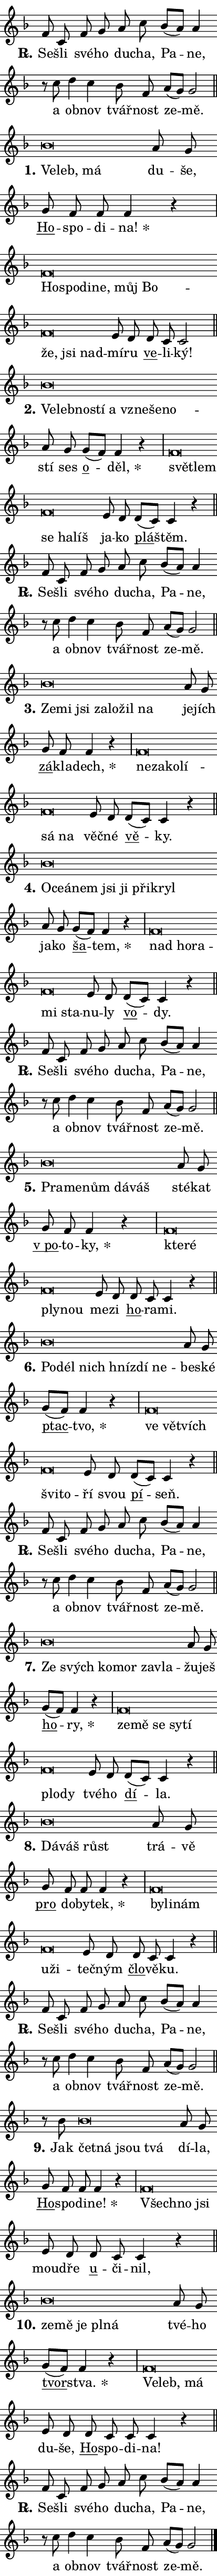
\version "2.24.0"
\header { tagline = "" }
\paper {
  indent = 0\cm
  top-margin = 0\cm
  right-margin = 0\cm
  bottom-margin = 0\cm
  left-margin = 0\cm
  paper-width = 7\cm
  page-breaking = #ly:one-page-breaking
  system-system-spacing.basic-distance = #11
  score-system-spacing.basic-distance = #11
  ragged-last = ##f
}


%% Author: Thomas Morley
%% https://lists.gnu.org/archive/html/lilypond-user/2020-05/msg00002.html
#(define (line-position grob)
"Returns position of @var[grob} in current system:
   @code{'start}, if at first time-step
   @code{'end}, if at last time-step
   @code{'middle} otherwise
"
  (let* ((col (ly:item-get-column grob))
         (ln (ly:grob-object col 'left-neighbor))
         (rn (ly:grob-object col 'right-neighbor))
         (col-to-check-left (if (ly:grob? ln) ln col))
         (col-to-check-right (if (ly:grob? rn) rn col))
         (break-dir-left
           (and
             (ly:grob-property col-to-check-left 'non-musical #f)
             (ly:item-break-dir col-to-check-left)))
         (break-dir-right
           (and
             (ly:grob-property col-to-check-right 'non-musical #f)
             (ly:item-break-dir col-to-check-right))))
        (cond ((eqv? 1 break-dir-left) 'start)
              ((eqv? -1 break-dir-right) 'end)
              (else 'middle))))

#(define (tranparent-at-line-position vctor)
  (lambda (grob)
  "Relying on @code{line-position} select the relevant enry from @var{vctor}.
Used to determine transparency,"
    (case (line-position grob)
      ((end) (not (vector-ref vctor 0)))
      ((middle) (not (vector-ref vctor 1)))
      ((start) (not (vector-ref vctor 2))))))

noteHeadBreakVisibility =
#(define-music-function (break-visibility)(vector?)
"Makes @code{NoteHead}s transparent relying on @var{break-visibility}"
#{
  \override NoteHead.transparent =
    #(tranparent-at-line-position break-visibility)
#})

#(define delete-ledgers-for-transparent-note-heads
  (lambda (grob)
    "Reads whether a @code{NoteHead} is transparent.
If so this @code{NoteHead} is removed from @code{'note-heads} from
@var{grob}, which is supposed to be @code{LedgerLineSpanner}.
As a result ledgers are not printed for this @code{NoteHead}"
    (let* ((nhds-array (ly:grob-object grob 'note-heads))
           (nhds-list
             (if (ly:grob-array? nhds-array)
                 (ly:grob-array->list nhds-array)
                 '()))
           ;; Relies on the transparent-property being done before
           ;; Staff.LedgerLineSpanner.after-line-breaking is executed.
           ;; This is fragile ...
           (to-keep
             (remove
               (lambda (nhd)
                 (ly:grob-property nhd 'transparent #f))
               nhds-list)))
      ;; TODO find a better method to iterate over grob-arrays, similiar
      ;; to filter/remove etc for lists
      ;; For now rebuilt from scratch
      (set! (ly:grob-object grob 'note-heads)  '())
      (for-each
        (lambda (nhd)
          (ly:pointer-group-interface::add-grob grob 'note-heads nhd))
        to-keep))))

hideNotes = {
  \noteHeadBreakVisibility #begin-of-line-visible
}
unHideNotes = {
  \noteHeadBreakVisibility #all-visible
}

% work-around for resetting accidentals
% https://lilypond.org/doc/v2.23/Documentation/notation/displaying-rhythms#unmetered-music
cadenzaMeasure = {
  \cadenzaOff
  \partial 1024 s1024
  \cadenzaOn
}

#(define-markup-command (accent layout props text) (markup?)
  "Underline accented syllable"
  (interpret-markup layout props
    #{\markup \override #'(offset . 4.3) \underline { #text }#}))

responsum = \markup \concat {
  "R" \hspace #-1.05 \path #0.1 #'((moveto 0 0.07) (lineto 0.9 0.8)) \hspace #0.05 "."
}

\layout {
    \context {
        \Staff
        \remove "Time_signature_engraver"
        \override LedgerLineSpanner.after-line-breaking = #delete-ledgers-for-transparent-note-heads
    }
    \context {
        \Voice {
            \override NoteHead.output-attributes = #'((class . "notehead"))
            \override Hairpin.height = #0.55
        }
    }
    \context {
        \Lyrics {
            \override StanzaNumber.output-attributes = #'((class . "stanzanumber"))
            \override LyricSpace.minimum-distance = #0.9
            \override LyricText.font-name = #"TeX Gyre Schola"
            \override LyricText.font-size = 1
            \override StanzaNumber.font-name = #"TeX Gyre Schola Bold"
            \override StanzaNumber.font-size = 1
        }
    }
}

% magnetic-lyrics.ily
%
%   written by
%     Jean Abou Samra <jean@abou-samra.fr>
%     Werner Lemberg <wl@gnu.org>
%
%   adapted by
%     Jiri Hon <jiri.hon@gmail.com>
%
% Version 2022-Apr-15

% https://www.mail-archive.com/lilypond-user@gnu.org/msg149350.html

#(define (Left_hyphen_pointer_engraver context)
   "Collect syllable-hyphen-syllable occurrences in lyrics and store
them in properties.  This engraver only looks to the left.  For
example, if the lyrics input is @code{foo -- bar}, it does the
following.

@itemize @bullet
@item
Set the @code{text} property of the @code{LyricHyphen} grob between
@q{foo} and @q{bar} to @code{foo}.

@item
Set the @code{left-hyphen} property of the @code{LyricText} grob with
text @q{foo} to the @code{LyricHyphen} grob between @q{foo} and
@q{bar}.
@end itemize

Use this auxiliary engraver in combination with the
@code{lyric-@/text::@/apply-@/magnetic-@/offset!} hook."
   (let ((hyphen #f)
         (text #f))
     (make-engraver
      (acknowledgers
       ((lyric-syllable-interface engraver grob source-engraver)
        (set! text grob)))
      (end-acknowledgers
       ((lyric-hyphen-interface engraver grob source-engraver)
        ;(when (not (grob::has-interface grob 'lyric-space-interface))
          (set! hyphen grob)));)
      ((stop-translation-timestep engraver)
       (when (and text hyphen)
         (ly:grob-set-object! text 'left-hyphen hyphen))
       (set! text #f)
       (set! hyphen #f)))))

#(define (lyric-text::apply-magnetic-offset! grob)
   "If the space between two syllables is less than the value in
property @code{LyricText@/.details@/.squash-threshold}, move the right
syllable to the left so that it gets concatenated with the left
syllable.

Use this function as a hook for
@code{LyricText@/.after-@/line-@/breaking} if the
@code{Left_@/hyphen_@/pointer_@/engraver} is active."
   (let ((hyphen (ly:grob-object grob 'left-hyphen #f)))
     (when hyphen
       (let ((left-text (ly:spanner-bound hyphen LEFT)))
         (when (grob::has-interface left-text 'lyric-syllable-interface)
           (let* ((common (ly:grob-common-refpoint grob left-text X))
                  (this-x-ext (ly:grob-extent grob common X))
                  (left-x-ext
                   (begin
                     ;; Trigger magnetism for left-text.
                     (ly:grob-property left-text 'after-line-breaking)
                     (ly:grob-extent left-text common X)))
                  ;; `delta` is the gap width between two syllables.
                  (delta (- (interval-start this-x-ext)
                            (interval-end left-x-ext)))
                  (details (ly:grob-property grob 'details))
                  (threshold (assoc-get 'squash-threshold details 0.2)))
             (when (< delta threshold)
               (let* (;; We have to manipulate the input text so that
                      ;; ligatures crossing syllable boundaries are not
                      ;; disabled.  For languages based on the Latin
                      ;; script this is essentially a beautification.
                      ;; However, for non-Western scripts it can be a
                      ;; necessity.
                      (lt (ly:grob-property left-text 'text))
                      (rt (ly:grob-property grob 'text))
                      (is-space (grob::has-interface hyphen 'lyric-space-interface))
                      (space (if is-space " " ""))
                      (space-markup (grob-interpret-markup grob " "))
                      (space-size (interval-length (ly:stencil-extent space-markup X)))
                      (extra-delta (if is-space space-size 0))
                      ;; Append new syllable.
                      (ltrt-space (if (and (string? lt) (string? rt))
                                (string-append lt space rt)
                                (make-concat-markup (list lt space rt))))
                      ;; Right-align `ltrt` to the right side.
                      (ltrt-space-markup (grob-interpret-markup
                               grob
                               (make-translate-markup
                                (cons (interval-length this-x-ext) 0)
                                (make-right-align-markup ltrt-space)))))
                 (begin
                   ;; Don't print `left-text`.
                   (ly:grob-set-property! left-text 'stencil #f)
                   ;; Set text and stencil (which holds all collected
                   ;; syllables so far) and shift it to the left.
                   (ly:grob-set-property! grob 'text ltrt-space)
                   (ly:grob-set-property! grob 'stencil ltrt-space-markup)
                   (ly:grob-translate-axis! grob (- (- delta extra-delta)) X))))))))))


#(define (lyric-hyphen::displace-bounds-first grob)
   ;; Make very sure this callback isn't triggered too early.
   (let ((left (ly:spanner-bound grob LEFT))
         (right (ly:spanner-bound grob RIGHT)))
     (ly:grob-property left 'after-line-breaking)
     (ly:grob-property right 'after-line-breaking)
     (ly:lyric-hyphen::print grob)))

squashThreshold = #0.4

\layout {
  \context {
    \Lyrics
    \consists #Left_hyphen_pointer_engraver
    \override LyricText.after-line-breaking =
      #lyric-text::apply-magnetic-offset!
    \override LyricHyphen.stencil = #lyric-hyphen::displace-bounds-first
    \override LyricText.details.squash-threshold = \squashThreshold
    \override LyricHyphen.minimum-distance = 0
    \override LyricHyphen.minimum-length = \squashThreshold
  }
}

squash = \override LyricText.details.squash-threshold = 9999
unSquash = \override LyricText.details.squash-threshold = \squashThreshold

left = \override LyricText.self-alignment-X = #LEFT
unLeft = \revert LyricText.self-alignment-X

starOffset = #(lambda (grob) 
                (let ((x_offset (ly:self-alignment-interface::aligned-on-x-parent grob)))
                  (if (= x_offset 0) 0 (+ x_offset 1.2))))

star = #(define-music-function (syllable)(string?)
"Append star separator at the end of a syllable"
#{
  \once \override LyricText.X-offset = #starOffset
  \lyricmode { \markup {
    #syllable
    \override #'((font-name . "TeX Gyre Schola Bold")) \hspace #0.2 \lower #0.65 \larger "*"
  } }
#})

starAccent = #(define-music-function (syllable)(string?)
"Append star separator at the end of a syllable and make accent"
#{
  \once \override LyricText.X-offset = #starOffset
  \lyricmode { \markup {
    \accent #syllable
    \override #'((font-name . "TeX Gyre Schola Bold")) \hspace #0.2 \lower #0.65 \larger "*"
  } }
#})

breath = #(define-music-function (syllable)(string?)
"Append breathing indicator at the end of a syllable"
#{
  \lyricmode { \markup { #syllable "+" } }
#})

optionalBreath = #(define-music-function (syllable)(string?)
"Append optional breathing indicator at the end of a syllable"
#{
  \lyricmode { \markup { #syllable "(+)" } }
#})


\score {
    <<
        \new Voice = "melody" { \cadenzaOn \key f \major \relative { f'8 c f g a c \bar "" bes[( a)] a4 \bar "" r8 c d4 c \bar "" bes8 f \bar "" a[( g)] g2 \cadenzaMeasure \bar "||" \break } }
        \new Lyrics \lyricsto "melody" { \lyricmode { \set stanza = \responsum
Se -- šli své -- ho du -- cha, Pa -- ne, a ob -- nov tvář -- nost ze -- mě. } }
    >>
    \layout {}
}

\score {
    <<
        \new Voice = "melody" { \cadenzaOn \key f \major \relative { bes'\breve*1/16 \hideNotes \breve*1/16 \breve*1/16 \bar "" \unHideNotes a8 g \bar "" g f f f4 r \cadenzaMeasure \bar "|" f\breve*1/16 \hideNotes \breve*1/16 \bar "" \breve*1/16 \bar "" \breve*1/16 \bar "" \breve*1/16 \bar "" \breve*1/16 \bar "" \breve*1/16 \bar "" \breve*1/16 \breve*1/16 \bar "" \unHideNotes e8 d \bar "" d c c2 \cadenzaMeasure \bar "||" \break } }
        \new Lyrics \lyricsto "melody" { \lyricmode { \set stanza = "1."
\left Ve -- \squash leb, má \unLeft \unSquash du -- še, \markup \accent Ho -- spo -- di -- \star na! \left Ho -- \squash spo -- di -- ne, můj Bo -- že, jsi nad -- \unLeft \unSquash mí -- ru \markup \accent ve -- li -- ký! } }
    >>
    \layout {}
}

\score {
    <<
        \new Voice = "melody" { \cadenzaOn \key f \major \relative { bes'\breve*1/16 \hideNotes \breve*1/16 \bar "" \breve*1/16 \bar "" \breve*1/16 \bar "" \breve*1/16 \bar "" \breve*1/16 \bar "" \breve*1/16 \breve*1/16 \bar "" \unHideNotes a8 g \bar "" g[( f)] f4 r \cadenzaMeasure \bar "|" f\breve*1/16 \hideNotes \breve*1/16 \bar "" \breve*1/16 \bar "" \breve*1/16 \breve*1/16 \bar "" \unHideNotes e8 d \bar "" d[( c)] c4 r \cadenzaMeasure \bar "||" \break } }
        \new Lyrics \lyricsto "melody" { \lyricmode { \set stanza = "2."
\left Ve -- \squash leb -- no -- stí a vzne -- še -- no -- \unLeft \unSquash stí ses \markup \accent o -- \star děl, \left svě -- \squash tlem se ha -- líš \unLeft \unSquash ja -- ko \markup \accent plá -- štěm. } }
    >>
    \layout {}
}

\score {
    <<
        \new Voice = "melody" { \cadenzaOn \key f \major \relative { f'8 c f g a c \bar "" bes[( a)] a4 \bar "" r8 c d4 c \bar "" bes8 f \bar "" a[( g)] g2 \cadenzaMeasure \bar "||" \break } }
        \new Lyrics \lyricsto "melody" { \lyricmode { \set stanza = \responsum
Se -- šli své -- ho du -- cha, Pa -- ne, a ob -- nov tvář -- nost ze -- mě. } }
    >>
    \layout {}
}

\score {
    <<
        \new Voice = "melody" { \cadenzaOn \key f \major \relative { bes'\breve*1/16 \hideNotes \breve*1/16 \bar "" \breve*1/16 \bar "" \breve*1/16 \bar "" \breve*1/16 \bar "" \breve*1/16 \breve*1/16 \bar "" \unHideNotes a8 g \bar "" g f f4 r \cadenzaMeasure \bar "|" f\breve*1/16 \hideNotes \breve*1/16 \bar "" \breve*1/16 \bar "" \breve*1/16 \bar "" \breve*1/16 \breve*1/16 \bar "" \unHideNotes e8 d \bar "" d[( c)] c4 r \cadenzaMeasure \bar "||" \break } }
        \new Lyrics \lyricsto "melody" { \lyricmode { \set stanza = "3."
\left Ze -- \squash mi jsi za -- lo -- žil na \unLeft \unSquash je -- jích \markup \accent zá -- kla -- \star dech, \left ne -- \squash za -- ko -- lí -- sá na \unLeft \unSquash věč -- né \markup \accent vě -- ky. } }
    >>
    \layout {}
}

\score {
    <<
        \new Voice = "melody" { \cadenzaOn \key f \major \relative { bes'\breve*1/16 \hideNotes \breve*1/16 \bar "" \breve*1/16 \bar "" \breve*1/16 \bar "" \breve*1/16 \bar "" \breve*1/16 \bar "" \breve*1/16 \breve*1/16 \bar "" \unHideNotes a8 g \bar "" g[( f)] f4 r \cadenzaMeasure \bar "|" f\breve*1/16 \hideNotes \breve*1/16 \bar "" \breve*1/16 \bar "" \breve*1/16 \breve*1/16 \bar "" \unHideNotes e8 d \bar "" d[( c)] c4 r \cadenzaMeasure \bar "||" \break } }
        \new Lyrics \lyricsto "melody" { \lyricmode { \set stanza = "4."
\left O -- \squash ce -- á -- nem jsi ji při -- kryl \unLeft \unSquash ja -- ko \markup \accent ša -- \star tem, \left nad \squash ho -- ra -- mi sta -- \unLeft \unSquash nu -- ly \markup \accent vo -- dy. } }
    >>
    \layout {}
}

\score {
    <<
        \new Voice = "melody" { \cadenzaOn \key f \major \relative { f'8 c f g a c \bar "" bes[( a)] a4 \bar "" r8 c d4 c \bar "" bes8 f \bar "" a[( g)] g2 \cadenzaMeasure \bar "||" \break } }
        \new Lyrics \lyricsto "melody" { \lyricmode { \set stanza = \responsum
Se -- šli své -- ho du -- cha, Pa -- ne, a ob -- nov tvář -- nost ze -- mě. } }
    >>
    \layout {}
}

\score {
    <<
        \new Voice = "melody" { \cadenzaOn \key f \major \relative { bes'\breve*1/16 \hideNotes \breve*1/16 \bar "" \breve*1/16 \bar "" \breve*1/16 \breve*1/16 \bar "" \unHideNotes a8 g \bar "" g f f4 r \cadenzaMeasure \bar "|" f\breve*1/16 \hideNotes \breve*1/16 \bar "" \breve*1/16 \breve*1/16 \bar "" \unHideNotes e8 d \bar "" d c c4 r \cadenzaMeasure \bar "||" \break } }
        \new Lyrics \lyricsto "melody" { \lyricmode { \set stanza = "5."
\left Pra -- \squash me -- nům dá -- váš \unLeft \unSquash sté -- kat \markup \accent "v po" -- to -- \star ky, \left kte -- \squash ré ply -- nou \unLeft \unSquash me -- zi \markup \accent ho -- ra -- mi. } }
    >>
    \layout {}
}

\score {
    <<
        \new Voice = "melody" { \cadenzaOn \key f \major \relative { bes'\breve*1/16 \hideNotes \breve*1/16 \bar "" \breve*1/16 \bar "" \breve*1/16 \bar "" \breve*1/16 \breve*1/16 \bar "" \unHideNotes a8 g \bar "" g[( f)] f4 r \cadenzaMeasure \bar "|" f\breve*1/16 \hideNotes \breve*1/16 \bar "" \breve*1/16 \bar "" \breve*1/16 \breve*1/16 \bar "" \unHideNotes e8 d \bar "" d[( c)] c4 r \cadenzaMeasure \bar "||" \break } }
        \new Lyrics \lyricsto "melody" { \lyricmode { \set stanza = "6."
\left Po -- \squash dél nich hníz -- dí ne -- \unLeft \unSquash be -- ské \markup \accent ptac -- \star tvo, \left ve \squash vět -- vích švi -- to -- \unLeft \unSquash ří svou \markup \accent pí -- seň. } }
    >>
    \layout {}
}

\score {
    <<
        \new Voice = "melody" { \cadenzaOn \key f \major \relative { f'8 c f g a c \bar "" bes[( a)] a4 \bar "" r8 c d4 c \bar "" bes8 f \bar "" a[( g)] g2 \cadenzaMeasure \bar "||" \break } }
        \new Lyrics \lyricsto "melody" { \lyricmode { \set stanza = \responsum
Se -- šli své -- ho du -- cha, Pa -- ne, a ob -- nov tvář -- nost ze -- mě. } }
    >>
    \layout {}
}

\score {
    <<
        \new Voice = "melody" { \cadenzaOn \key f \major \relative { bes'\breve*1/16 \hideNotes \breve*1/16 \bar "" \breve*1/16 \bar "" \breve*1/16 \bar "" \breve*1/16 \breve*1/16 \bar "" \unHideNotes a8 g \bar "" g[( f)] f4 r \cadenzaMeasure \bar "|" f\breve*1/16 \hideNotes \breve*1/16 \bar "" \breve*1/16 \bar "" \breve*1/16 \bar "" \breve*1/16 \bar "" \breve*1/16 \breve*1/16 \bar "" \unHideNotes e8 d \bar "" d[( c)] c4 r \cadenzaMeasure \bar "||" \break } }
        \new Lyrics \lyricsto "melody" { \lyricmode { \set stanza = "7."
\left Ze \squash svých ko -- mor za -- vla -- \unLeft \unSquash žu -- ješ \markup \accent ho -- \star ry, \left ze -- \squash mě se sy -- tí plo -- dy \unLeft \unSquash tvé -- ho \markup \accent dí -- la. } }
    >>
    \layout {}
}

\score {
    <<
        \new Voice = "melody" { \cadenzaOn \key f \major \relative { bes'\breve*1/16 \hideNotes \breve*1/16 \breve*1/16 \bar "" \unHideNotes a8 g \bar "" g f f f4 r \cadenzaMeasure \bar "|" f\breve*1/16 \hideNotes \breve*1/16 \bar "" \breve*1/16 \bar "" \breve*1/16 \breve*1/16 \bar "" \unHideNotes e8 d \bar "" d c c4 r \cadenzaMeasure \bar "||" \break } }
        \new Lyrics \lyricsto "melody" { \lyricmode { \set stanza = "8."
\left Dá -- \squash váš růst \unLeft \unSquash trá -- vě \markup \accent pro do -- by -- \star tek, \left by -- \squash li -- nám u -- ži -- \unLeft \unSquash teč -- ným \markup \accent člo -- vě -- ku. } }
    >>
    \layout {}
}

\score {
    <<
        \new Voice = "melody" { \cadenzaOn \key f \major \relative { f'8 c f g a c \bar "" bes[( a)] a4 \bar "" r8 c d4 c \bar "" bes8 f \bar "" a[( g)] g2 \cadenzaMeasure \bar "||" \break } }
        \new Lyrics \lyricsto "melody" { \lyricmode { \set stanza = \responsum
Se -- šli své -- ho du -- cha, Pa -- ne, a ob -- nov tvář -- nost ze -- mě. } }
    >>
    \layout {}
}

\score {
    <<
        \new Voice = "melody" { \cadenzaOn \key f \major \relative { r8 bes' bes\breve*1/16 \hideNotes \breve*1/16 \bar "" \breve*1/16 \breve*1/16 \bar "" \unHideNotes a8 g \bar "" g f f f4 r \cadenzaMeasure \bar "|" f\breve*1/16 \hideNotes \breve*1/16 \breve*1/16 \bar "" \unHideNotes e8 d \bar "" d c c4 r \cadenzaMeasure \bar "||" \break } }
        \new Lyrics \lyricsto "melody" { \lyricmode { \set stanza = "9."
Jak \left čet -- \squash ná jsou tvá \unLeft \unSquash dí -- la, \markup \accent Ho -- spo -- di -- \star ne! \left Všech -- \squash no jsi \unLeft \unSquash mou -- dře \markup \accent u -- či -- nil, } }
    >>
    \layout {}
}

\score {
    <<
        \new Voice = "melody" { \cadenzaOn \key f \major \relative { bes'\breve*1/16 \hideNotes \breve*1/16 \bar "" \breve*1/16 \bar "" \breve*1/16 \breve*1/16 \bar "" \unHideNotes a8 g \bar "" g[( f)] f4 r \cadenzaMeasure \bar "|" f\breve*1/16 \hideNotes \breve*1/16 \breve*1/16 \bar "" \unHideNotes e8 d \bar "" d c c c4 r \cadenzaMeasure \bar "||" \break } }
        \new Lyrics \lyricsto "melody" { \lyricmode { \set stanza = "10."
\left ze -- \squash mě je pl -- ná \unLeft \unSquash tvé -- ho \markup \accent tvor -- \star stva. \left Ve -- \squash leb, má \unLeft \unSquash du -- še, \markup \accent Ho -- spo -- di -- na! } }
    >>
    \layout {}
}

\score {
    <<
        \new Voice = "melody" { \cadenzaOn \key f \major \relative { f'8 c f g a c \bar "" bes[( a)] a4 \bar "" r8 c d4 c \bar "" bes8 f \bar "" a[( g)] g2 \cadenzaMeasure \bar "||" \break } \bar "|." }
        \new Lyrics \lyricsto "melody" { \lyricmode { \set stanza = \responsum
Se -- šli své -- ho du -- cha, Pa -- ne, a ob -- nov tvář -- nost ze -- mě. } }
    >>
    \layout {}
}
